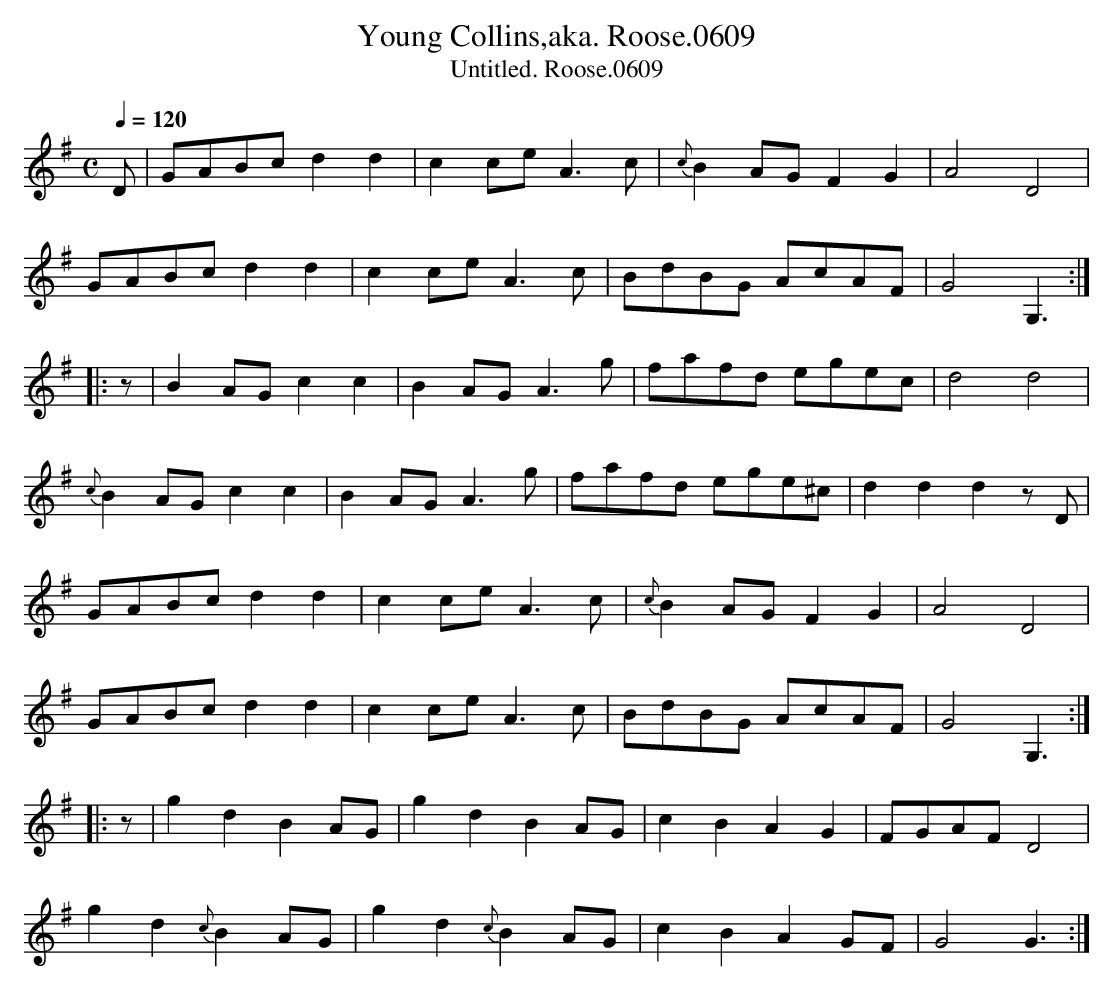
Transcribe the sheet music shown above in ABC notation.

X:1
T:Young Collins,aka. Roose.0609
T:Untitled. Roose.0609
M:C
L:1/8
Q:1/4=120
K:G
D | GABc d2d2 | c2ce A3c | {c}B2 AG F2G2 | A4D4 |
GABc d2d2 | c2ce A3c | BdBG AcAF | G4G,3 :|
|:z | B2AG c2c2 | B2AG A3g | fafd egec | d4d4 |
{c}B2AG c2c2 | B2AG A3g | fafd ege^c | d2d2d2zD |
GABc d2d2 | c2ce A3c | {c}B2 AG F2G2 | A4D4 |
GABc d2d2 | c2ce A3c | BdBG AcAF | G4G,3 :|
|:z | g2d2 B2AG | g2d2 B2AG | c2B2 A2G2 | FGAF D4 |
g2d2 {c}B2AG | g2d2 {c}B2AG | c2B2 A2GF | G4G3:| %second G is G4 in MS
